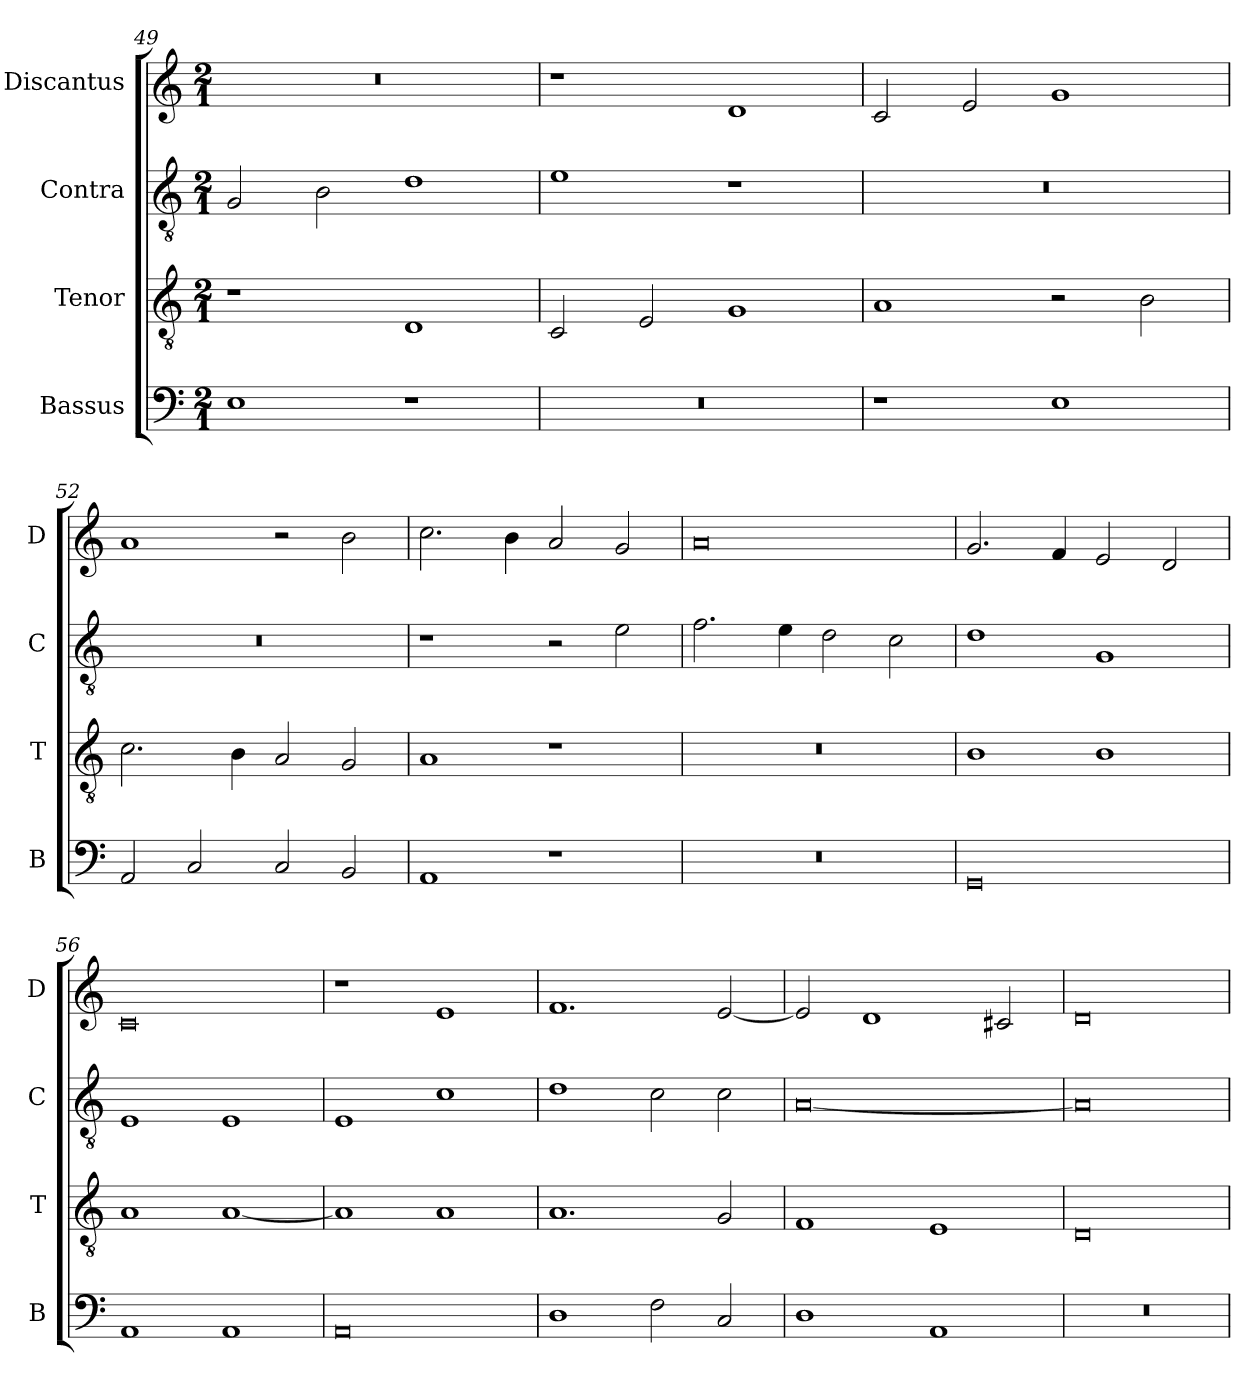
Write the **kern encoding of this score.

**kern	**kern	**kern	**kern
*part4	*part3	*part2	*part1
*staff4	*staff3	*staff2	*staff1
*I"Bassus	*I"Tenor	*I"Contra	*I"Discantus
*I'B	*I'T	*I'C	*I'D
*clefF4	*clefGv2	*clefGv2	*clefG2
*k[]	*k[]	*k[]	*k[]
*M2/1	*M2/1	*M2/1	*M2/1
=49	=49	=49	=49
1E	1r	2G/	0r
.	.	2B\	.
1r	1D	1d	.
=50	=50	=50	=50
0r	2C/	1e	1r
.	2E/	.	.
.	1G	1r	1d
=51	=51	=51	=51
1r	1A	0r	2c/
.	.	.	2e/
1E	2r	.	1g
.	2B\	.	.
=52	=52	=52	=52
2AA/	2.c\	0r	1a
2C/	.	.	.
.	4B\	.	.
2C/	2A/	.	2r
2BB/	2G/	.	2b\
=53	=53	=53	=53
1AA	1A	1r	2.cc\
.	.	.	4b\
1r	1r	2r	2a/
.	.	2e\	2g/
=54	=54	=54	=54
0r	0r	2.f\	0a
.	.	4e\	.
.	.	2d\	.
.	.	2c\	.
=55	=55	=55	=55
0GG	1B	1d	2.g/
.	.	.	4f/
.	1B	1G	2e/
.	.	.	2d/
=56	=56	=56	=56
1AA	1A	1E	0c
1AA	[1A	1E	.
=57	=57	=57	=57
0AA	1A]	1E	1r
.	1A	1c	1e
=58	=58	=58	=58
1D	1.A	1d	1.f
2F\	.	2c\	.
2C/	2G/	2c\	[2e/
=59	=59	=59	=59
1D	1F	[0A	2e/]
.	.	.	1d
1AA	1E	.	.
.	.	.	2c#X/
=60	=60	=60	=60
0r	0D	0A]	0d
=	=	=	=
*-	*-	*-	*-
